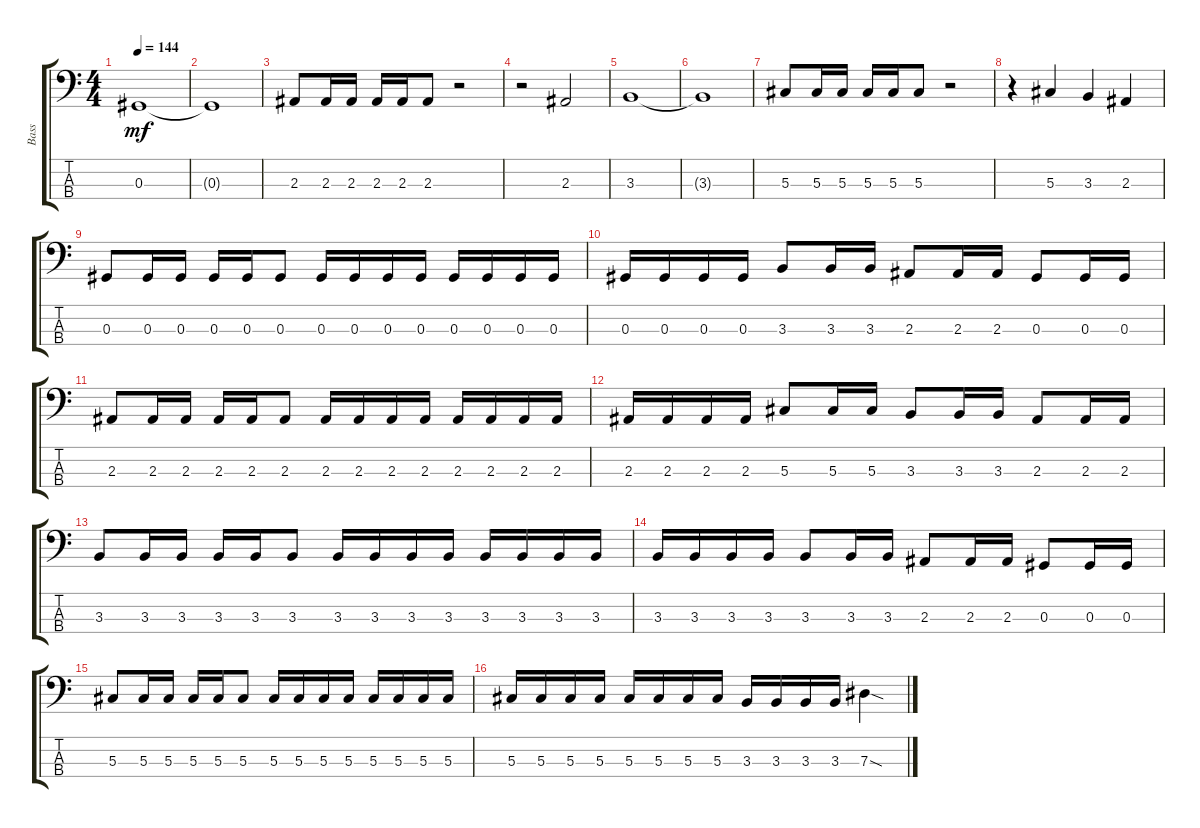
\track ("Bass" "Bass") {instrument electricbassfinger}
\staff {score tabs}
\tuning (Gb2 Db2 Ab1 Eb1) {hide}
\ts (4 4)
\tempo 144
\clef f4
\ks c
0.3.1{dy mf instrument electricbassfinger} |
0.3{t}.1 |
2.3.8 2.3.16 2.3.16 2.3.16 2.3.16 2.3.8 r.2 |
r.2 2.3.2 |
3.3.1 |
3.3{t}.1 |
5.3.8 5.3.16 5.3.16 5.3.16 5.3.16 5.3.8 r.2 |
r.4 5.3.4 3.3.4 2.3.4 |
0.3.8 0.3.16 0.3.16 0.3.16 0.3.16 0.3.8 0.3.16 0.3.16 0.3.16 0.3.16 0.3.16 0.3.16 0.3.16 0.3.16 |
0.3.16 0.3.16 0.3.16 0.3.16 3.3.8 3.3.16 3.3.16 2.3.8 2.3.16 2.3.16 0.3.8 0.3.16 0.3.16 |
2.3.8 2.3.16 2.3.16 2.3.16 2.3.16 2.3.8 2.3.16 2.3.16 2.3.16 2.3.16 2.3.16 2.3.16 2.3.16 2.3.16 |
2.3.16 2.3.16 2.3.16 2.3.16 5.3.8 5.3.16 5.3.16 3.3.8 3.3.16 3.3.16 2.3.8 2.3.16 2.3.16 |
3.3.8 3.3.16 3.3.16 3.3.16 3.3.16 3.3.8 3.3.16 3.3.16 3.3.16 3.3.16 3.3.16 3.3.16 3.3.16 3.3.16 |
3.3.16 3.3.16 3.3.16 3.3.16 3.3.8 3.3.16 3.3.16 2.3.8 2.3.16 2.3.16 0.3.8 0.3.16 0.3.16 |
5.3.8 5.3.16 5.3.16 5.3.16 5.3.16 5.3.8 5.3.16 5.3.16 5.3.16 5.3.16 5.3.16 5.3.16 5.3.16 5.3.16 |
5.3.16 5.3.16 5.3.16 5.3.16 5.3.16 5.3.16 5.3.16 5.3.16 3.3.16 3.3.16 3.3.16 3.3.16 7.3{sod}.4
